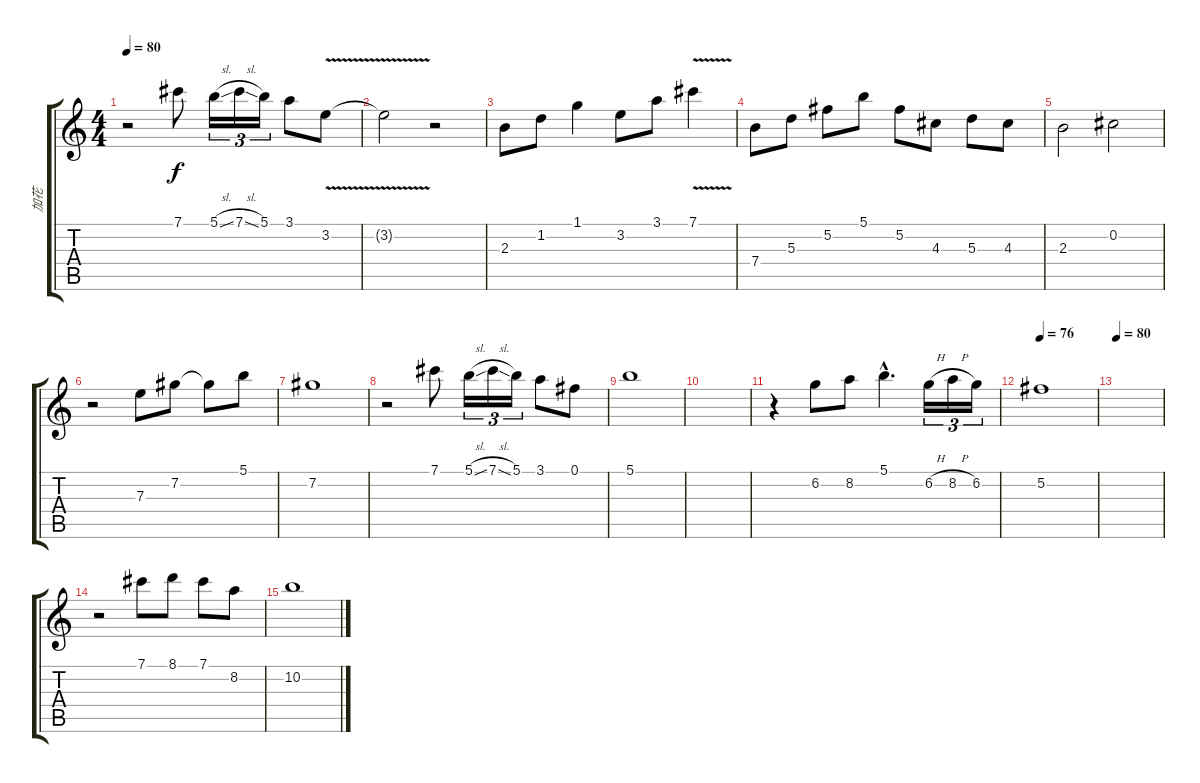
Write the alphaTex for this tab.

\track ("加花" "加花") {instrument electricguitarjazz}
\staff {score tabs}
\tuning (Gb4 Db4 A3 E3 B2 Gb2) {hide}
\ts (4 4)
\tempo 80
\clef g2
\ks c
r.2{dy f} 7.1.8 5.1{sl}.16{tu (3 2)} 7.1{sl}.16{tu (3 2)} 5.1.16{tu (3 2)} 3.1.8 3.2{v}.8 |
3.2{t}.2 r.2 |
2.3.8 1.2.8 1.1.4 3.2.8 3.1.8 7.1{v}.4 |
7.4.8 5.3.8 5.2.8 5.1.8 5.2.8 4.3.8 5.3.8 4.3.8 |
2.3.2 0.2.2 |
r.2 7.3.8 7.2.8 7.2{t}.8 5.1.8 |
7.2.1 |
r.2 7.1.8 5.1{sl}.16{tu (3 2)} 7.1{sl}.16{tu (3 2)} 5.1.16{tu (3 2)} 3.1.8 0.1.8 |
5.1.1 |
|
r.4 6.2.8 8.2.8 5.1{hac}.4{d} 6.2{h}.16{tu (3 2)} 8.2{h}.16{tu (3 2)} 6.2.16{tu (3 2)} |
\tempo 76
5.2.1 |
\tempo 80
|
r.2 7.1.8 8.1.8 7.1.8 8.2.8 |
10.2.1
